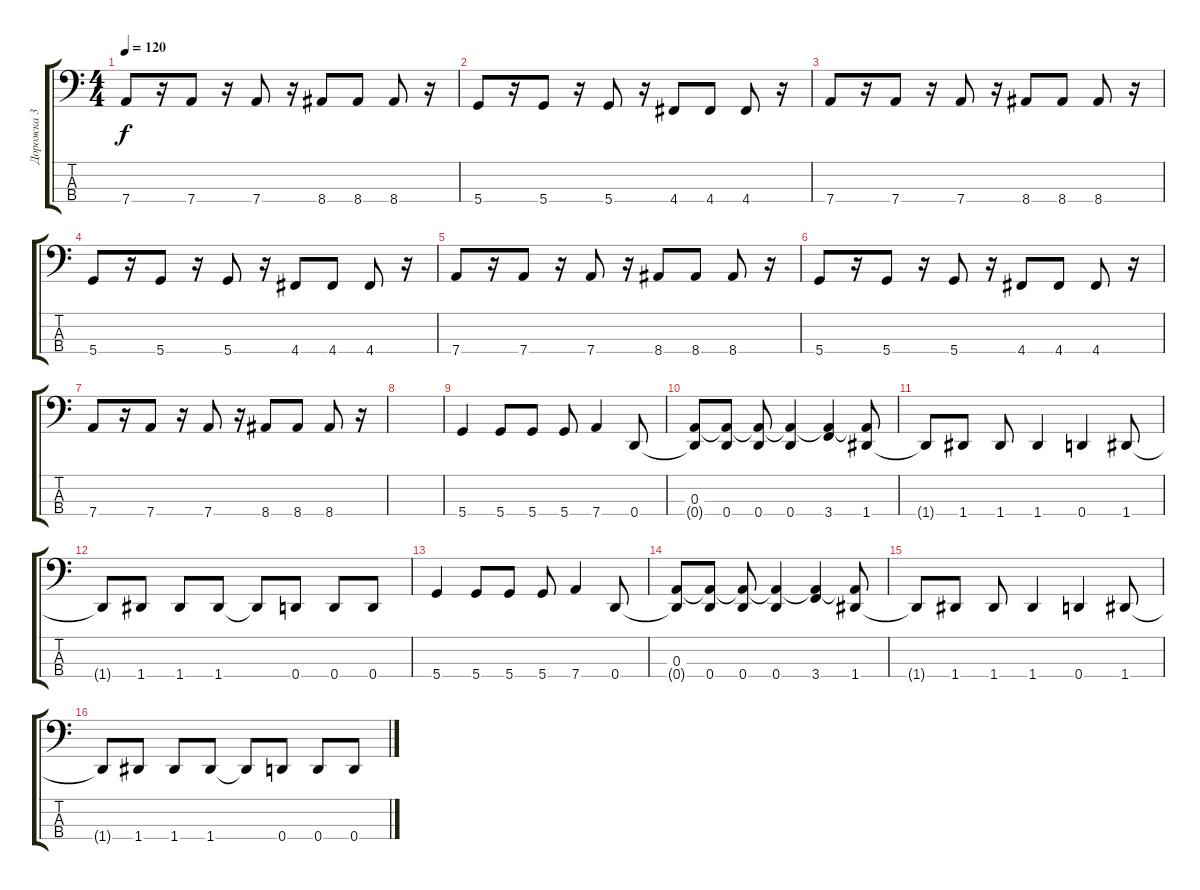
\track ("Дорожка 3" "Дорожка 3") {instrument electricbassfinger}
\staff {score tabs}
\tuning (G2 D2 A1 D1) {hide}
\ts (4 4)
\tempo 120
\clef f4
\ks c
7.4.8{dy f} r.16 7.4.8 r.16 7.4.8 r.16 8.4.8 8.4.8 8.4.8 r.16 |
5.4.8 r.16 5.4.8 r.16 5.4.8 r.16 4.4.8 4.4.8 4.4.8 r.16 |
7.4.8 r.16 7.4.8 r.16 7.4.8 r.16 8.4.8 8.4.8 8.4.8 r.16 |
5.4.8 r.16 5.4.8 r.16 5.4.8 r.16 4.4.8 4.4.8 4.4.8 r.16 |
7.4.8 r.16 7.4.8 r.16 7.4.8 r.16 8.4.8 8.4.8 8.4.8 r.16 |
5.4.8 r.16 5.4.8 r.16 5.4.8 r.16 4.4.8 4.4.8 4.4.8 r.16 |
7.4.8 r.16 7.4.8 r.16 7.4.8 r.16 8.4.8 8.4.8 8.4.8 r.16 |
|
5.4.4 5.4.8 5.4.8 5.4.8 7.4.4 0.4.8 |
(0.3 0.4{t}).8 (0.3{t} 0.4).8 (0.3{t} 0.4).8 (0.3{t} 0.4).4 (0.3{t} 3.4).4 (0.3{t} 1.4).8 |
1.4{t}.8 1.4.8 1.4.8 1.4.4 0.4.4 1.4.8 |
1.4{t}.8 1.4.8 1.4.8 1.4.8 1.4{t}.8 0.4.8 0.4.8 0.4.8 |
5.4.4 5.4.8 5.4.8 5.4.8 7.4.4 0.4.8 |
(0.3 0.4{t}).8 (0.3{t} 0.4).8 (0.3{t} 0.4).8 (0.3{t} 0.4).4 (0.3{t} 3.4).4 (0.3{t} 1.4).8 |
1.4{t}.8 1.4.8 1.4.8 1.4.4 0.4.4 1.4.8 |
1.4{t}.8 1.4.8 1.4.8 1.4.8 1.4{t}.8 0.4.8 0.4.8 0.4.8
